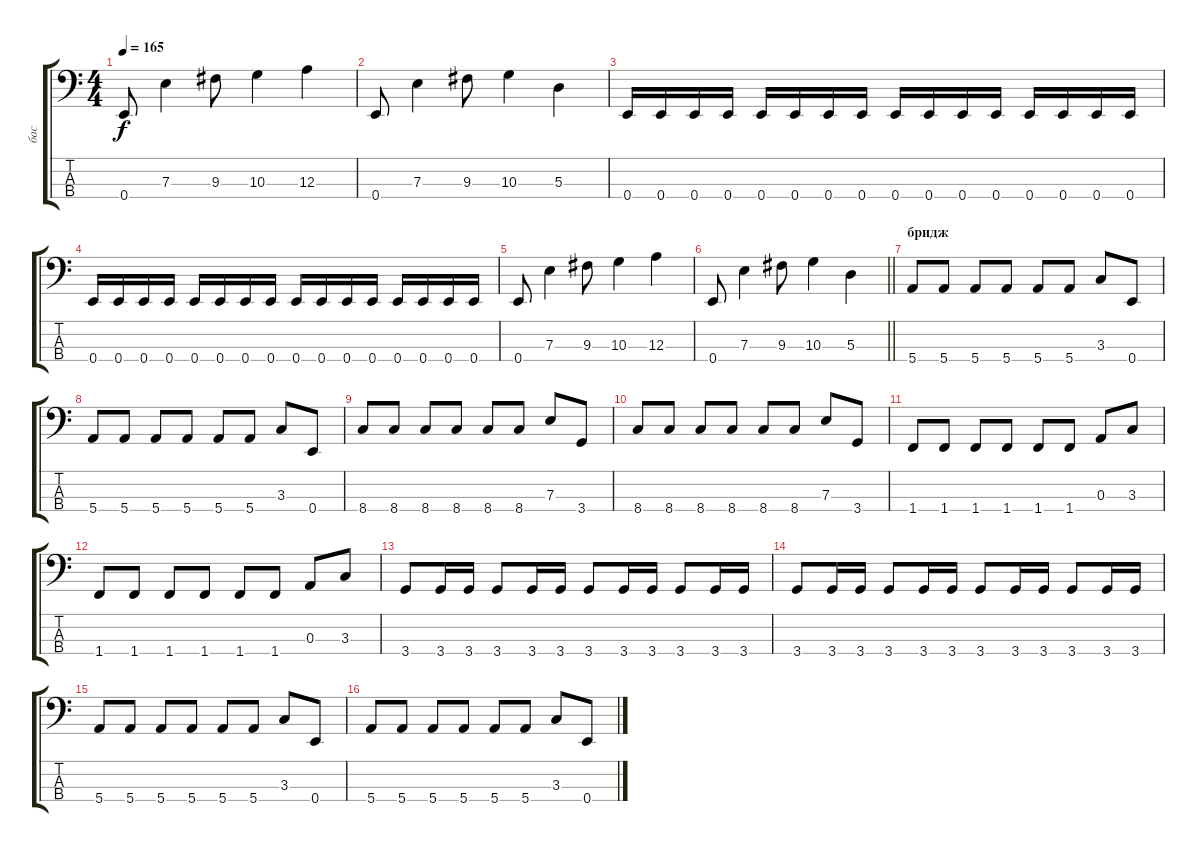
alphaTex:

\track ("бас" "бас") {instrument electricbassfinger}
\staff {score tabs}
\tuning (G2 D2 A1 E1) {hide}
\ts (4 4)
\tempo 165
\clef f4
\ks c
0.4.8{dy f} 7.3.4 9.3.8 10.3.4 12.3.4 |
0.4.8 7.3.4 9.3.8 10.3.4 5.3.4 |
0.4.16 0.4.16 0.4.16 0.4.16 0.4.16 0.4.16 0.4.16 0.4.16 0.4.16 0.4.16 0.4.16 0.4.16 0.4.16 0.4.16 0.4.16 0.4.16 |
0.4.16 0.4.16 0.4.16 0.4.16 0.4.16 0.4.16 0.4.16 0.4.16 0.4.16 0.4.16 0.4.16 0.4.16 0.4.16 0.4.16 0.4.16 0.4.16 |
0.4.8 7.3.4 9.3.8 10.3.4 12.3.4 |
\barLineRight lightlight
0.4.8 7.3.4 9.3.8 10.3.4 5.3.4 |
\section ("" "бридж")
5.4.8 5.4.8 5.4.8 5.4.8 5.4.8 5.4.8 3.3.8 0.4.8 |
5.4.8 5.4.8 5.4.8 5.4.8 5.4.8 5.4.8 3.3.8 0.4.8 |
8.4.8 8.4.8 8.4.8 8.4.8 8.4.8 8.4.8 7.3.8 3.4.8 |
8.4.8 8.4.8 8.4.8 8.4.8 8.4.8 8.4.8 7.3.8 3.4.8 |
1.4.8 1.4.8 1.4.8 1.4.8 1.4.8 1.4.8 0.3.8 3.3.8 |
1.4.8 1.4.8 1.4.8 1.4.8 1.4.8 1.4.8 0.3.8 3.3.8 |
3.4.8 3.4.16 3.4.16 3.4.8 3.4.16 3.4.16 3.4.8 3.4.16 3.4.16 3.4.8 3.4.16 3.4.16 |
3.4.8 3.4.16 3.4.16 3.4.8 3.4.16 3.4.16 3.4.8 3.4.16 3.4.16 3.4.8 3.4.16 3.4.16 |
5.4.8 5.4.8 5.4.8 5.4.8 5.4.8 5.4.8 3.3.8 0.4.8 |
5.4.8 5.4.8 5.4.8 5.4.8 5.4.8 5.4.8 3.3.8 0.4.8
